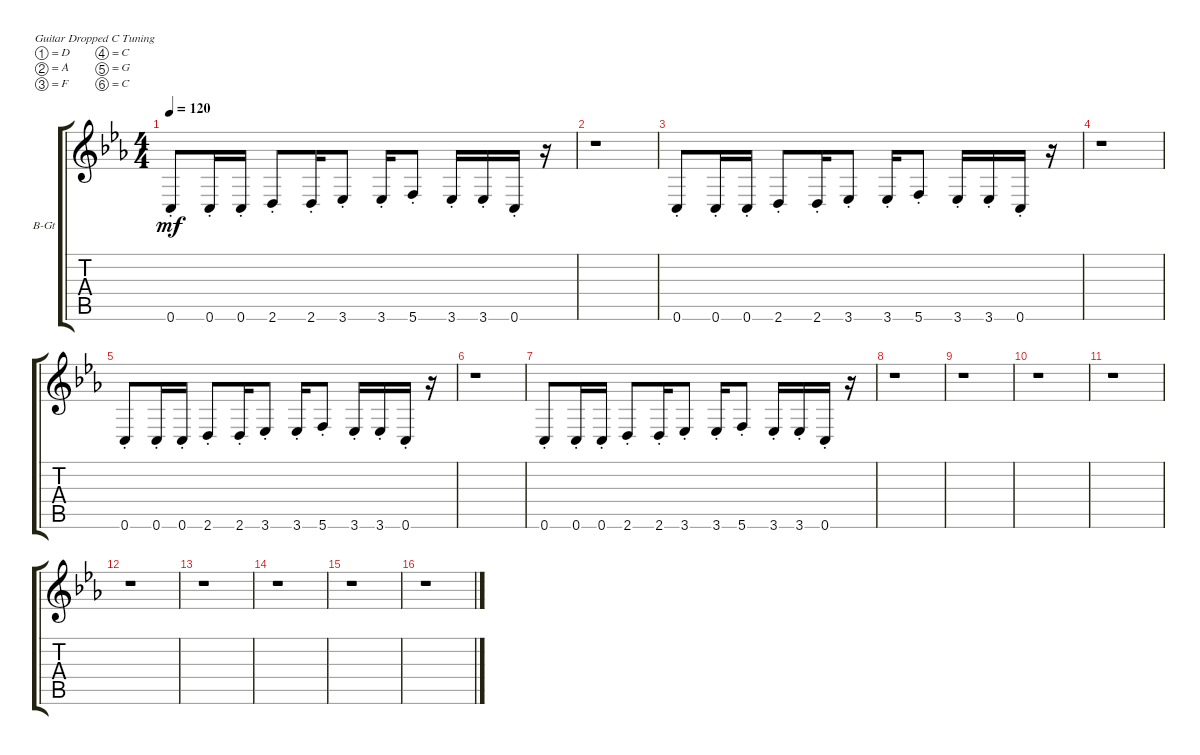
\defaultSystemsLayout 4
\bracketExtendMode groupsimilarinstruments
\firstSystemTrackNameOrientation horizontal
\otherSystemsTrackNameOrientation horizontal
\track ("Backup Guitar (Drop C)" "B-Gt") {instrument distortionguitar}
\staff {score tabs}
\tuning (D4 A3 F3 C3 G2 C2)
\ts (4 4)
\tempo 120
\clef g2
\scale
0.333333
\ks cminor
0.6{st}.8{dy mf} 0.6{st}.16 0.6{st}.16 2.6{st}.8 2.6{st}.16 3.6{st}.8 3.6{st}.16 5.6{st}.8 3.6{st}.16 3.6{st}.16 0.6{st}.16 r.16 |
\scale
0.333333 r.1 |
\scale
0.333333 0.6{st}.8 0.6{st}.16 0.6{st}.16 2.6{st}.8 2.6{st}.16 3.6{st}.8 3.6{st}.16 5.6{st}.8 3.6{st}.16 3.6{st}.16 0.6{st}.16 r.16 |
\scale
0.333333 r.1 |
\scale
0.333333 0.6{st}.8 0.6{st}.16 0.6{st}.16 2.6{st}.8 2.6{st}.16 3.6{st}.8 3.6{st}.16 5.6{st}.8 3.6{st}.16 3.6{st}.16 0.6{st}.16 r.16 |
\scale
0.333333 r.1 |
0.6{st}.8 0.6{st}.16 0.6{st}.16 2.6{st}.8 2.6{st}.16 3.6{st}.8 3.6{st}.16 5.6{st}.8 3.6{st}.16 3.6{st}.16 0.6{st}.16 r.16 |
\scale
0.333333 r.1 |
\scale
0.333333 r.1 |
\scale
0.333333 r.1 |
\scale
0.333333 r.1 |
\scale
0.333333 r.1 |
\scale
0.333333 r.1 |
\scale
0.333333 r.1 |
\scale
0.333333 r.1 |
\scale
0.333333 r.1
